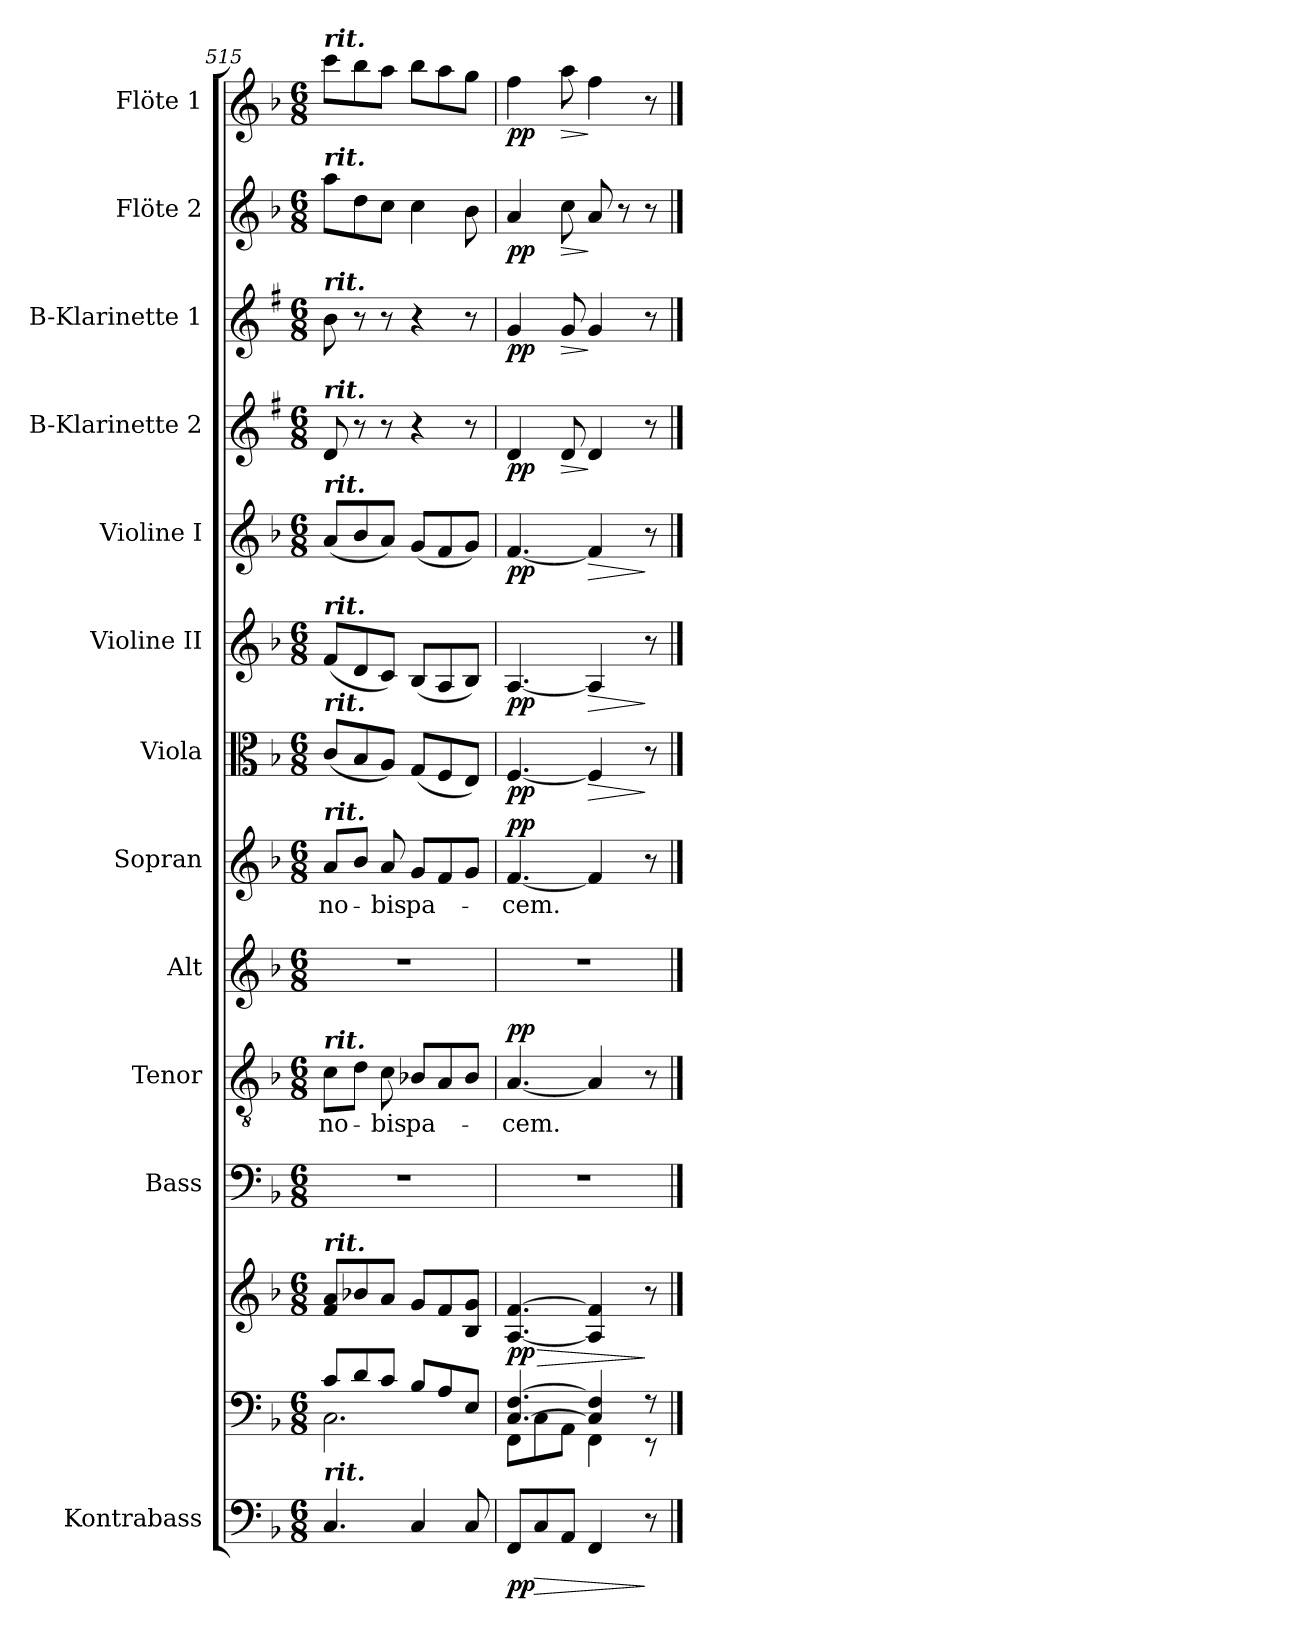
**kern	**dynam	**kern	**kern	**dynam	**kern	**kern	**text	**dynam	**kern	**kern	**text	**dynam	**kern	**dynam	**kern	**dynam	**kern	**dynam	**kern	**dynam	**kern	**dynam	**kern	**dynam	**kern	**dynam
*part13	*part13	*part12	*part12	*part12	*part11	*part10	*part10	*part10	*part9	*part8	*part8	*part8	*part7	*part7	*part6	*part6	*part5	*part5	*part4	*part4	*part3	*part3	*part2	*part2	*part1	*part1
*staff14	*staff14	*staff13	*staff12	*staff12/13	*staff11	*staff10	*staff10	*staff10	*staff9	*staff8	*staff8	*staff8	*staff7	*staff7	*staff6	*staff6	*staff5	*staff5	*staff4	*staff4	*staff3	*staff3	*staff2	*staff2	*staff1	*staff1
*I"Kontrabass	*	*	*	*	*I"Bass	*I"Tenor	*	*	*I"Alt	*I"Sopran	*	*	*I"Viola	*	*I"Violine II	*	*I"Violine I	*	*I"B-Klarinette 2	*	*I"B-Klarinette 1	*	*I"Flöte 2	*	*I"Flöte 1	*
*I'Kb.	*	*	*	*	*I'B.	*I'T.	*	*	*I'A.	*I'S.	*	*	*I'Vla.	*	*I'Vl. II	*	*I'Vl. I	*	*I'B Kl. 2	*	*I'B Kl. 1	*	*I'Fl. 2	*	*I'Fl. 1	*
*clefF4	*	*clefF4	*clefG2	*	*clefF4	*clefGv2	*	*	*clefG2	*clefG2	*	*	*clefC3	*	*clefG2	*	*clefG2	*	*clefG2	*	*clefG2	*	*clefG2	*	*clefG2	*
*ITrd7c12	*	*	*	*	*	*	*	*	*	*	*	*	*	*	*	*	*	*	*ITrd1c2	*	*ITrd1c2	*	*	*	*	*
*k[b-]	*	*k[b-]	*k[b-]	*	*k[b-]	*k[b-]	*	*	*k[b-]	*k[b-]	*	*	*k[b-]	*	*k[b-]	*	*k[b-]	*	*k[b-]	*	*k[b-]	*	*k[b-]	*	*k[b-]	*
*F:	*	*F:	*F:	*	*F:	*F:	*	*	*F:	*F:	*	*	*F:	*	*F:	*	*F:	*	*F:	*	*F:	*	*F:	*	*F:	*
*M6/8	*	*M6/8	*M6/8	*	*M6/8	*M6/8	*	*	*M6/8	*M6/8	*	*	*M6/8	*	*M6/8	*	*M6/8	*	*M6/8	*	*M6/8	*	*M6/8	*	*M6/8	*
=515	=515	=515	=515	=515	=515	=515	=515	=515	=515	=515	=515	=515	=515	=515	=515	=515	=515	=515	=515	=515	=515	=515	=515	=515	=515	=515
*	*	*^	*	*	*	*	*	*	*	*	*	*	*	*	*	*	*	*	*	*	*	*	*	*	*	*
!	!	!	!	!	!	!	!	!	!	!	!	!	!	!	!	!	!	!	!	!	!	!	!	!	!	!LO:TX:a:Bi:t=rit.	!
!	!	!	!	!	!	!	!	!	!	!	!	!	!	!	!	!	!	!	!	!	!	!	!	!LO:TX:a:Bi:t=rit.	!	!	!
!	!	!	!	!	!	!	!	!	!	!	!	!	!	!	!	!	!	!	!	!	!	!LO:TX:a:Bi:t=rit.	!	!	!	!	!
!	!	!	!	!	!	!	!	!	!	!	!	!	!	!	!	!	!	!	!	!LO:TX:a:Bi:t=rit.	!	!	!	!	!	!	!
!	!	!	!	!	!	!	!	!	!	!	!	!	!	!	!	!	!	!LO:TX:a:Bi:t=rit.	!	!	!	!	!	!	!	!	!
!	!	!	!	!	!	!	!	!	!	!	!	!	!	!	!	!LO:TX:a:Bi:t=rit.	!	!	!	!	!	!	!	!	!	!	!
!	!	!	!	!	!	!	!	!	!	!	!	!	!	!LO:TX:a:Bi:t=rit.	!	!	!	!	!	!	!	!	!	!	!	!	!
!	!	!	!	!	!	!	!	!	!	!	!LO:TX:a:Bi:t=rit.	!	!	!	!	!	!	!	!	!	!	!	!	!	!	!	!
!	!	!	!	!	!	!	!LO:TX:a:Bi:t=rit.	!	!	!	!	!	!	!	!	!	!	!	!	!	!	!	!	!	!	!	!
!	!	!	!	!LO:TX:a:Bi:t=rit.	!	!	!	!	!	!	!	!	!	!	!	!	!	!	!	!	!	!	!	!	!	!	!
!LO:TX:a:Bi:t=rit.	!	!	!	!	!	!	!	!	!	!	!	!	!	!	!	!	!	!	!	!	!	!	!	!	!	!	!
!	!	!	!	!	!	!	!	!LO:LY:b	!	!	!	!LO:LY:b	!	!	!	!	!	!	!	!	!	!	!	!	!	!	!
4.CC/	.	8c/L	2.C\	8f/ 8a/L	.	2.r	8c\L	no-	.	2.r	8a/L	no-	.	(<8c/L	.	(<8f/L	.	(<8a/L	.	8c/	.	8a\	.	8aa\L	.	8ccc\L	.
.	.	8d/	.	8b-X/	.	.	8d\J	.	.	.	8b-/J	.	.	8B-/	.	8d/	.	8b-/	.	8r	.	8r	.	8dd\	.	8bb-\	.
!	!	!	!	!	!	!	!	!LO:LY:b	!	!	!	!LO:LY:b	!	!	!	!	!	!	!	!	!	!	!	!	!	!	!
.	.	8c/J	.	8a/J	.	.	8c\	-bis	.	.	8a/	-bis	.	8A/J)	.	8c/J)	.	8a/J)	.	8r	.	8r	.	8cc\J	.	8aa\J	.
!	!	!	!	!	!	!	!	!LO:LY:b	!	!	!	!LO:LY:b	!	!	!	!	!	!	!	!	!	!	!	!	!	!	!
4CC/	.	8B-/L	.	8g/L	.	.	8B-X/L	pa-	.	.	8g/L	pa-	.	(<8G/L	.	(<8B-/L	.	(<8g/L	.	4r	.	4r	.	4cc\	.	8bb-\L	.
.	.	8A/	.	8f/	.	.	8A/	.	.	.	8f/	.	.	8F/	.	8A/	.	8f/	.	.	.	.	.	.	.	8aa\	.
8CC/	.	8E/J	.	8B-/ 8g/J	.	.	8B-/J	.	.	.	8g/J	.	.	8E/J)	.	8B-/J)	.	8g/J)	.	8r	.	8r	.	8b-\	.	8gg\J	.
=516	=516	=516	=516	=516	=516	=516	=516	=516	=516	=516	=516	=516	=516	=516	=516	=516	=516	=516	=516	=516	=516	=516	=516	=516	=516	=516	=516
!	!LO:DY:b	!	!	!	!LO:HP:b	!	!	!LO:LY:b	!	!	!	!LO:LY:b	!	!	!	!	!	!	!	!	!	!	!	!	!	!	!
!	!	!	!	!	!LO:DY:n=1:b	!	!	!	!LO:DY:a	!	!	!	!LO:DY:a	!	!LO:DY:b	!	!LO:DY:b	!	!LO:DY:b	!	!LO:DY:b	!	!LO:DY:b	!	!LO:DY:b	!	!LO:DY:b
8FFF/L	pp	[>4.C/ [>4.F/	8FF\L	[4.A/ [4.f/	> pp	2.r	[4.A/	-cem.	pp	2.r	[4.f/	-cem.	pp	[4.F/	pp	[4.A/	pp	[4.f/	pp	4c/	pp	4f/	pp	4a/	pp	4ff\	pp
!	!LO:HP:b	!	!	!	!	!	!	!	!	!	!	!	!	!	!	!	!	!	!	!	!	!	!	!	!	!	!
8CC/	>	.	8C\	.	.	.	.	.	.	.	.	.	.	.	.	.	.	.	.	.	.	.	.	.	.	.	.
!	!	!	!	!	!	!	!	!	!	!	!	!	!	!	!	!	!	!	!	!	!LO:HP:b	!	!LO:HP:b	!	!LO:HP:b	!	!LO:HP:b
8AAA/J	.	.	8AA\J	.	.	.	.	.	.	.	.	.	.	.	.	.	.	.	.	8c/	>	8f/	>	8cc\	>	8aa\	>
!	!	!	!	!	!	!	!	!	!	!	!	!	!	!	!LO:HP:b	!	!LO:HP:b	!	!LO:HP:b	!	!	!	!	!	!	!	!
4FFF/	.	4C/] 4F/]	4FF\	4A/] 4f/]	.	.	4A/]	.	.	.	4f/]	.	.	4F/]	>	4A/]	>	4f/]	>	4c/	]	4f/	]	8a/	]	4ff\	]
.	.	.	.	.	.	.	.	.	.	.	.	.	.	.	.	.	.	.	.	.	.	.	.	8r	.	.	.
8r	]	8r	8r	8r	]	.	8r	.	.	.	8r	.	.	8r	]	8r	]	8r	]	8r	.	8r	.	8r	.	8r	.
*	*	*v	*v	*	*	*	*	*	*	*	*	*	*	*	*	*	*	*	*	*	*	*	*	*	*	*	*
==	==	==	==	==	==	==	==	==	==	==	==	==	==	==	==	==	==	==	==	==	==	==	==	==	==	==
*-	*-	*-	*-	*-	*-	*-	*-	*-	*-	*-	*-	*-	*-	*-	*-	*-	*-	*-	*-	*-	*-	*-	*-	*-	*-	*-
